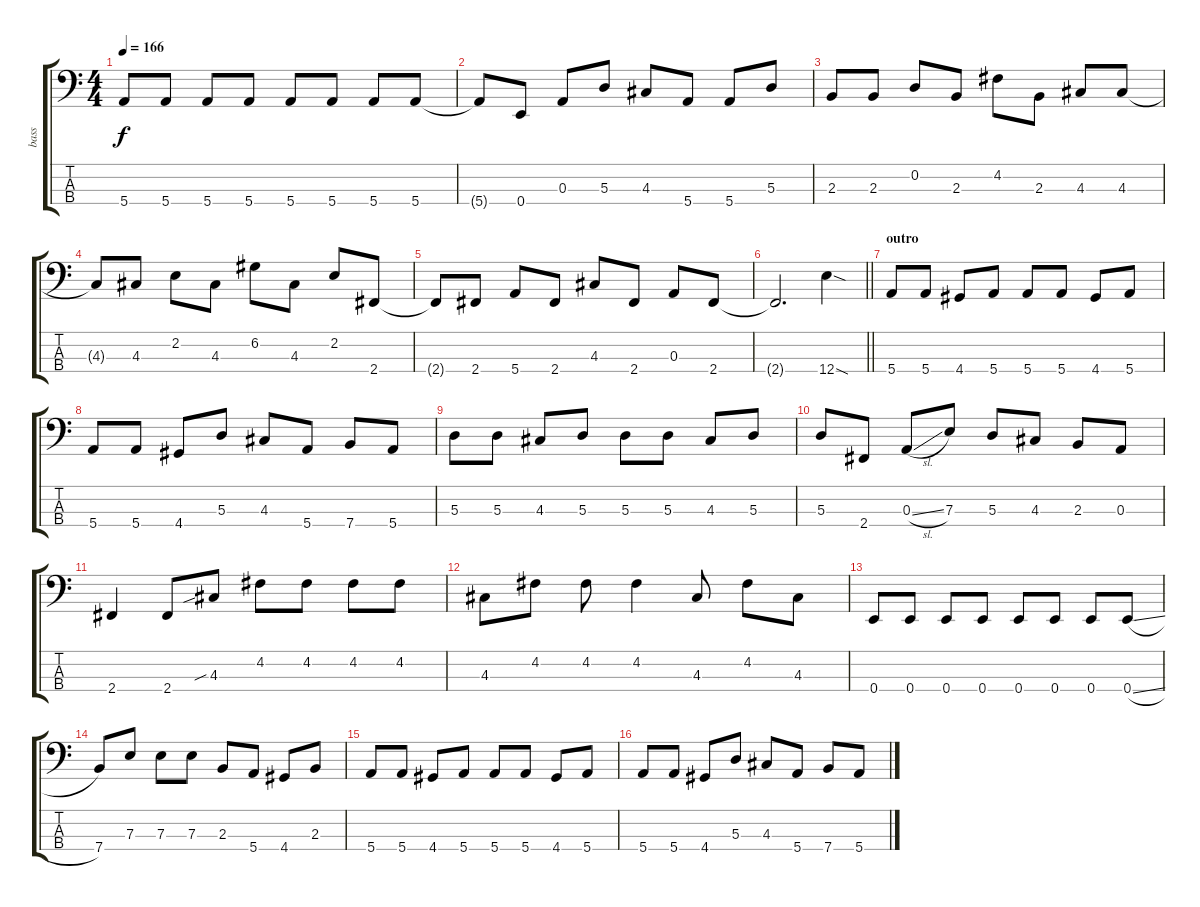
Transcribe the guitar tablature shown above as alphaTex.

\track ("bass" "bass") {instrument electricbassfinger}
\staff {score tabs}
\tuning (G2 D2 A1 E1) {hide}
\ts (4 4)
\tempo 166
\clef f4
\ks c
5.4{t}.8{dy f} 5.4.8 5.4.8 5.4.8 5.4.8 5.4.8 5.4.8 5.4.8 |
5.4{t}.8 0.4.8 0.3.8 5.3.8 4.3.8 5.4.8 5.4.8 5.3.8 |
2.3.8 2.3.8 0.2.8 2.3.8 4.2.8 2.3.8 4.3.8 4.3.8 |
4.3{t}.8 4.3.8 2.2.8 4.3.8 6.2.8 4.3.8 2.2.8 2.4.8 |
2.4{t}.8 2.4.8 5.4.8 2.4.8 4.3.8 2.4.8 0.3.8 2.4.8 |
\barLineRight lightlight
2.4{t}.2{d} 12.4{sod}.4 |
\section ("" "outro")
5.4.8 5.4.8 4.4.8 5.4.8 5.4.8 5.4.8 4.4.8 5.4.8 |
5.4.8 5.4.8 4.4.8 5.3.8 4.3.8 5.4.8 7.4.8 5.4.8 |
5.3.8 5.3.8 4.3.8 5.3.8 5.3.8 5.3.8 4.3.8 5.3.8 |
5.3.8 2.4.8 0.3{sl}.8 7.3.8 5.3.8 4.3.8 2.3.8 0.3.8 |
2.4.4 2.4.8 4.3{sib}.8 4.2.8 4.2.8 4.2.8 4.2.8 |
4.3.8 4.2.8 4.2.8 4.2.4 4.3.8 4.2.8 4.3.8 |
0.4.8 0.4.8 0.4.8 0.4.8 0.4.8 0.4.8 0.4.8 0.4{sl}.8 |
7.4.8 7.3.8 7.3.8 7.3.8 2.3.8 5.4.8 4.4.8 2.3.8 |
5.4.8 5.4.8 4.4.8 5.4.8 5.4.8 5.4.8 4.4.8 5.4.8 |
5.4.8 5.4.8 4.4.8 5.3.8 4.3.8 5.4.8 7.4.8 5.4.8
